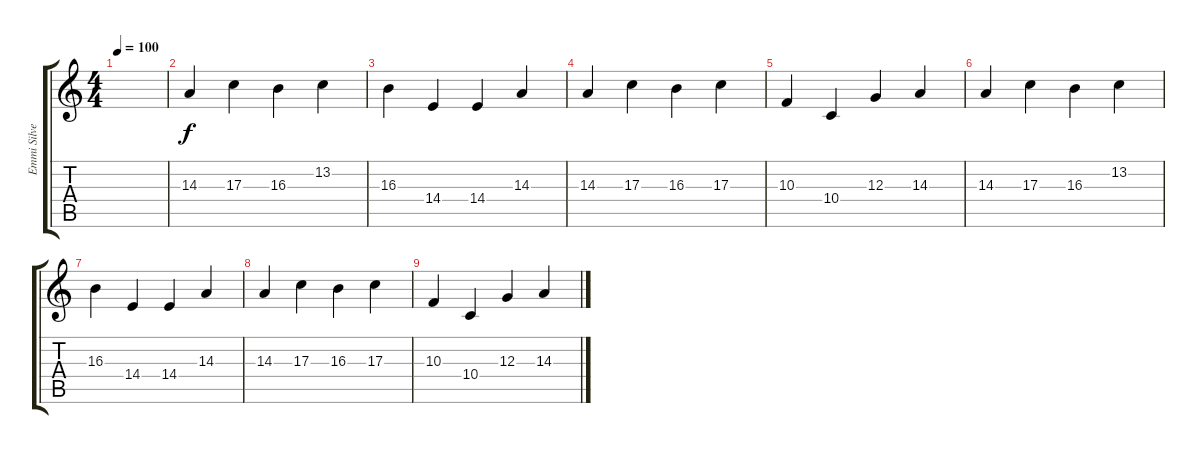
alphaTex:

\track ("Emmi Silvennoinen" "Emmi Silve") {solo instrument stringensemble1}
\staff {score tabs}
\tuning (E4 B3 G3 D3 A2 E2) {hide}
\ts (4 4)
\tempo 100
\clef g2
\ks c
|
14.3.4 17.3.4 16.3.4 13.2.4 |
16.3.4 14.4.4 14.4.4 14.3.4 |
14.3.4 17.3.4 16.3.4 17.3.4 |
10.3.4 10.4.4 12.3.4 14.3.4 |
14.3.4 17.3.4 16.3.4 13.2.4 |
16.3.4 14.4.4 14.4.4 14.3.4 |
14.3.4 17.3.4 16.3.4 17.3.4 |
10.3.4 10.4.4 12.3.4 14.3.4
